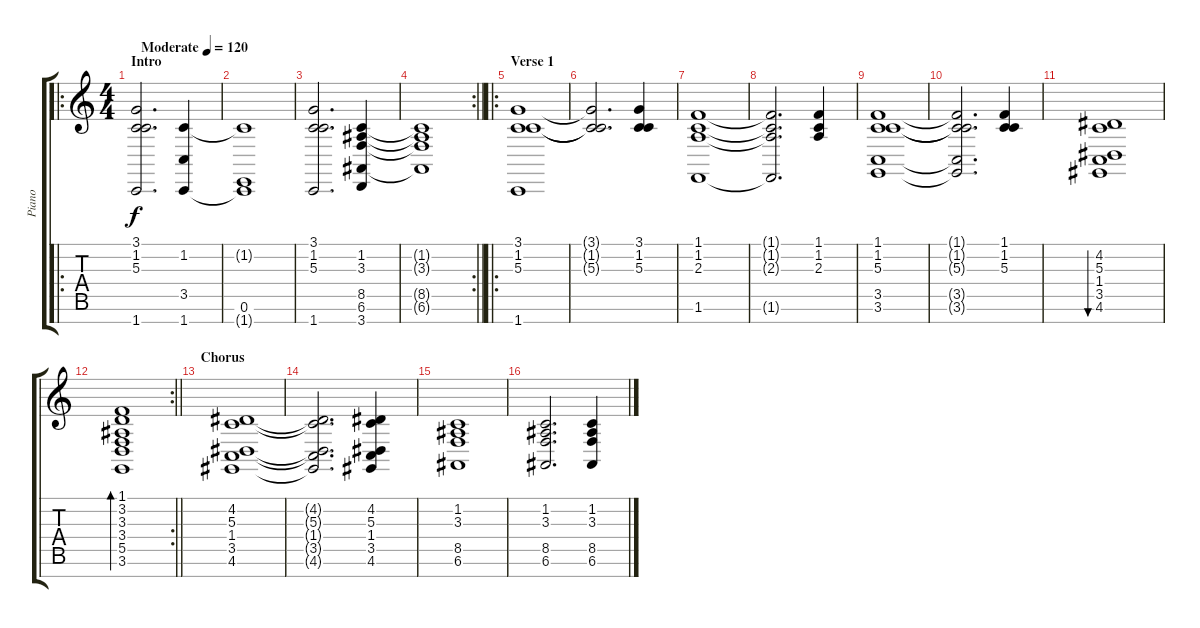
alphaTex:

\track ("Piano" "Piano") {instrument acousticgrandpiano}
\staff {score tabs}
\tuning (E4 B3 G3 D3 A2 E2 B1) {hide}
\ro
\ts (4 4)
\section ("" "Intro")
\tempo (120 "Moderate")
\clef g2
\ks c
(3.1 1.2 5.3 1.7).2{d dy f instrument acousticgrandpiano} (1.2 3.5 1.7).4 |
(1.2{t} 0.6 1.7{t}).1 |
(3.1 1.2 5.3 1.7).2{d} (1.2 3.3 8.5 6.6 3.7).4 |
\rc 2
\barLineRight lightlight
(1.2{t} 3.3{t} 8.5{t} 6.6{t}).1 |
\ro
\section ("" "Verse 1")
(3.1 1.2 5.3 1.7).1 |
(3.1{t} 1.2{t} 5.3{t}).2{d} (3.1 1.2 5.3).4 |
(1.1 1.2 2.3 1.6).1 |
(1.1{t} 1.2{t} 2.3{t} 1.6{t}).2{d} (1.1 1.2 2.3).4 |
(1.1 1.2 5.3 3.5 3.6).1 |
(1.1{t} 1.2{t} 5.3{t} 3.5{t} 3.6{t}).2{d} (1.1 1.2 5.3).4 |
(4.2 5.3 1.4 3.5 4.6).1{bu 240} |
\rc 2
\barLineRight lightlight
(1.1 3.2 3.3 3.4 5.5 3.6).1{bd 240} |
\section ("" "Chorus")
(4.2 5.3 1.4 3.5 4.6).1 |
(4.2{t} 5.3{t} 1.4{t} 3.5{t} 4.6{t}).2{d} (4.2 5.3 1.4 3.5 4.6).4 |
(1.2 3.3 8.5 6.6).1 |
(1.2 3.3 8.5 6.6).2{d} (1.2 3.3 8.5 6.6).4
